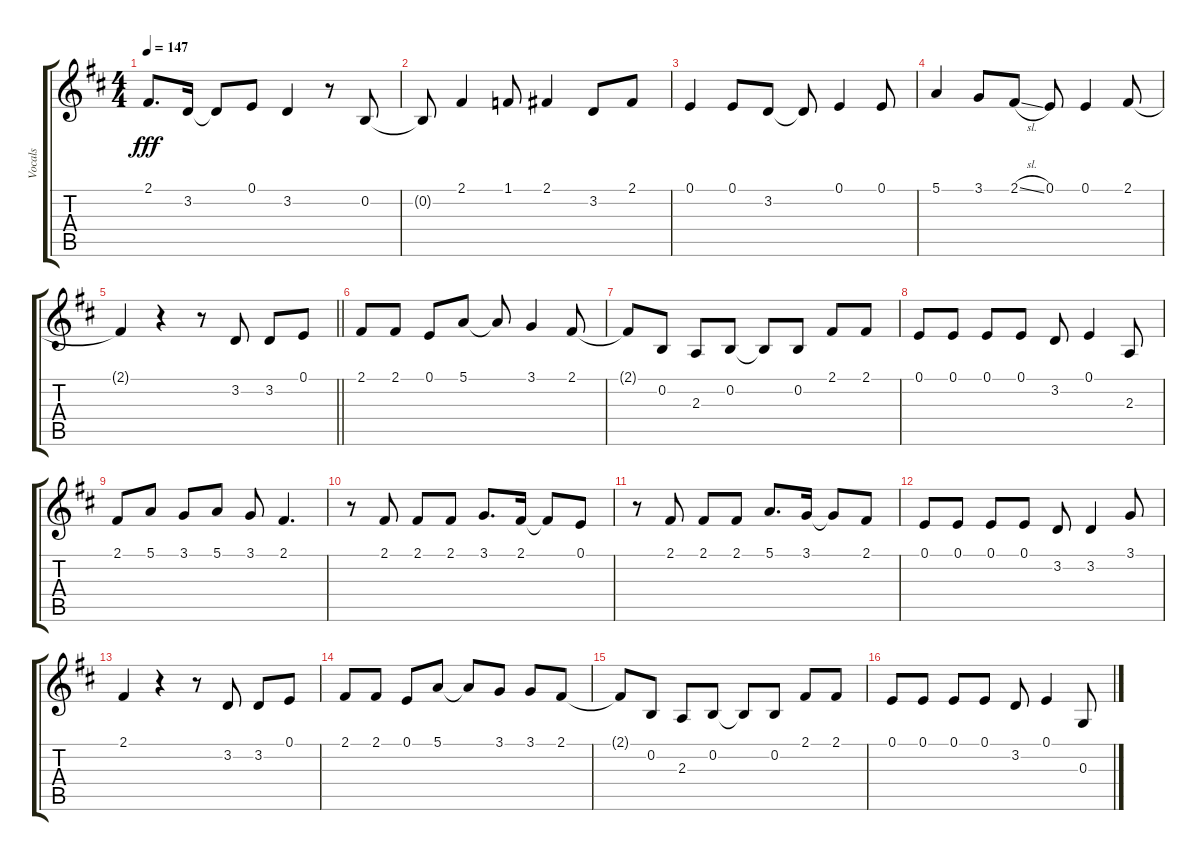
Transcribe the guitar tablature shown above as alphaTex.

\track ("Vocals" "Vocals") {instrument voiceoohs}
\staff {score tabs}
\tuning (E4 B3 G3 D3 A2 E2) {hide}
\ts (4 4)
\tempo 147
\clef g2
\ks d
2.1.8{d dy fff} 3.2.16 3.2{t}.8 0.1.8 3.2.4 r.8 0.2.8 |
0.2{t}.8 2.1.4 1.1.8 2.1.4 3.2.8 2.1.8 |
0.1.4 0.1.8 3.2.8 3.2{t}.8 0.1.4 0.1.8 |
5.1.4 3.1.8 2.1{sl}.8 0.1.8 0.1.4 2.1.8 |
\barLineRight lightlight
2.1{t}.4 r.4 r.8 3.2.8 3.2.8 0.1.8 |
2.1.8 2.1.8 0.1.8 5.1.8 5.1{t}.8 3.1.4 2.1.8 |
2.1{t}.8 0.2.8 2.3.8 0.2.8 0.2{t}.8 0.2.8 2.1.8 2.1.8 |
0.1.8 0.1.8 0.1.8 0.1.8 3.2.8 0.1.4 2.3.8 |
2.1.8 5.1.8 3.1.8 5.1.8 3.1.8 2.1.4{d} |
r.8 2.1.8 2.1.8 2.1.8 3.1.8{d} 2.1.16 2.1{t}.8 0.1.8 |
r.8 2.1.8 2.1.8 2.1.8 5.1.8{d} 3.1.16 3.1{t}.8 2.1.8 |
0.1.8 0.1.8 0.1.8 0.1.8 3.2.8 3.2.4 3.1.8 |
2.1.4 r.4 r.8 3.2.8 3.2.8 0.1.8 |
2.1.8 2.1.8 0.1.8 5.1.8 5.1{t}.8 3.1.8 3.1.8 2.1.8 |
2.1{t}.8 0.2.8 2.3.8 0.2.8 0.2{t}.8 0.2.8 2.1.8 2.1.8 |
0.1.8 0.1.8 0.1.8 0.1.8 3.2.8 0.1.4 0.3.8
